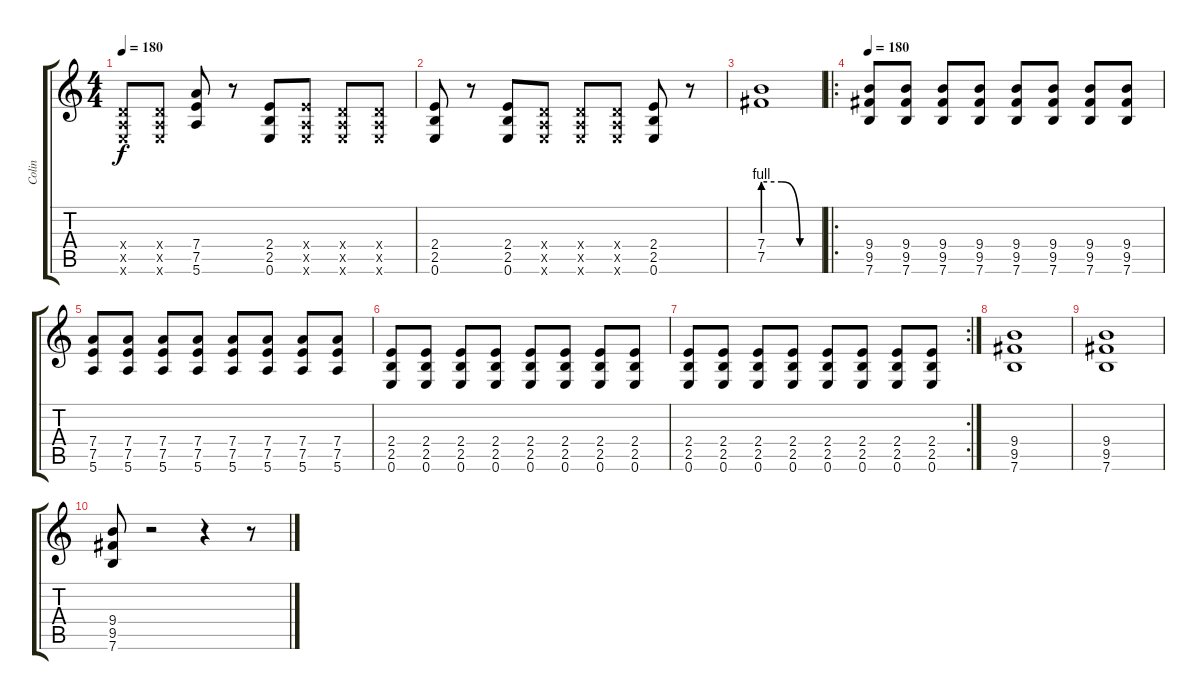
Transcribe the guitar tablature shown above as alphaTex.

\track ("Colin" "Colin") {instrument distortionguitar}
\staff {score tabs}
\tuning (E4 B3 G3 D3 A2 E2) {hide}
\ts (4 4)
\tempo 180
\clef g2
\ks c
(0.4{x} 0.5{x} 0.6{x}).8{dy f} (0.4{x} 0.5{x} 0.6{x}).8 (7.4 7.5 5.6).8 r.8 (2.4 2.5 0.6).8 (2.4{x} 0.5{x} 0.6{x}).8 (0.4{x} 0.5{x} 0.6{x}).8 (0.4{x} 0.5{x} 0.6{x}).8 |
(2.4 2.5 0.6).8 r.8 (2.4 2.5 0.6).8 (0.4{x} 0.5{x} 0.6{x}).8 (0.4{x} 0.5{x} 0.6{x}).8 (0.4{x} 0.5{x} 0.6{x}).8 (2.4 2.5 0.6).8 r.8 |
(7.4{be (custom 0 4 20 4 40 0 60 0)} 7.5{be (custom 0 4 20 4 40 0 60 0)}).1 |
\ro
\tempo 180
(9.4 9.5 7.6).8 (9.4 9.5 7.6).8 (9.4 9.5 7.6).8 (9.4 9.5 7.6).8 (9.4 9.5 7.6).8 (9.4 9.5 7.6).8 (9.4 9.5 7.6).8 (9.4 9.5 7.6).8 |
(7.4 7.5 5.6).8 (7.4 7.5 5.6).8 (7.4 7.5 5.6).8 (7.4 7.5 5.6).8 (7.4 7.5 5.6).8 (7.4 7.5 5.6).8 (7.4 7.5 5.6).8 (7.4 7.5 5.6).8 |
(2.4 2.5 0.6).8 (2.4 2.5 0.6).8 (2.4 2.5 0.6).8 (2.4 2.5 0.6).8 (2.4 2.5 0.6).8 (2.4 2.5 0.6).8 (2.4 2.5 0.6).8 (2.4 2.5 0.6).8 |
\rc 2
(2.4 2.5 0.6).8 (2.4 2.5 0.6).8 (2.4 2.5 0.6).8 (2.4 2.5 0.6).8 (2.4 2.5 0.6).8 (2.4 2.5 0.6).8 (2.4 2.5 0.6).8 (2.4 2.5 0.6).8 |
(9.4 9.5 7.6).1 |
(9.4 9.5 7.6).1 |
(9.4 9.5 7.6).8 r.2 r.4 r.8
